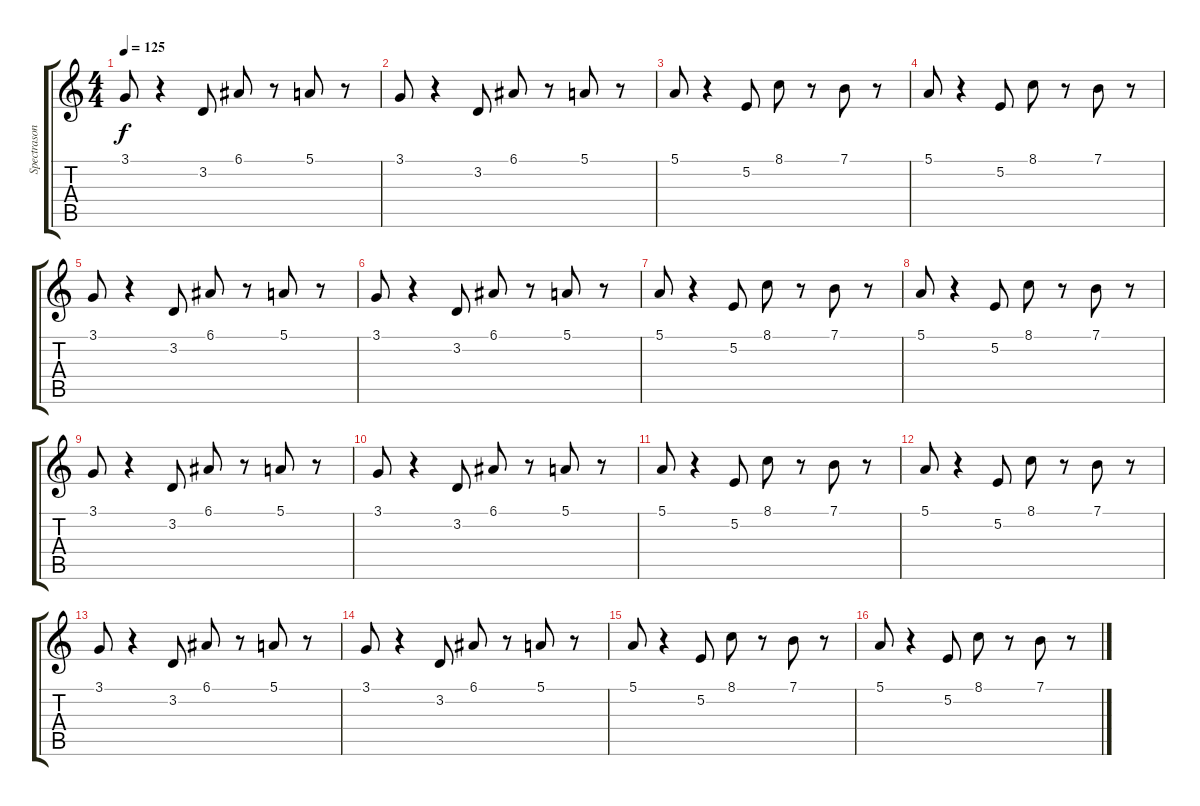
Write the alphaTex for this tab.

\track ("Spectrasonics Omnisphere" "Spectrason") {instrument lead8bassandlead}
\staff {score tabs}
\tuning (E4 B3 G3 D3 A2 E2) {hide}
\ts (4 4)
\tempo 125
\clef g2
\ks c
3.1.8{dy f} r.4 3.2.8 6.1.8 r.8 5.1.8 r.8 |
3.1.8 r.4 3.2.8 6.1.8 r.8 5.1.8 r.8 |
5.1.8 r.4 5.2.8 8.1.8 r.8 7.1.8 r.8 |
5.1.8 r.4 5.2.8 8.1.8 r.8 7.1.8 r.8 |
3.1.8 r.4 3.2.8 6.1.8 r.8 5.1.8 r.8 |
3.1.8 r.4 3.2.8 6.1.8 r.8 5.1.8 r.8 |
5.1.8 r.4 5.2.8 8.1.8 r.8 7.1.8 r.8 |
5.1.8 r.4 5.2.8 8.1.8 r.8 7.1.8 r.8 |
3.1.8 r.4 3.2.8 6.1.8 r.8 5.1.8 r.8 |
3.1.8 r.4 3.2.8 6.1.8 r.8 5.1.8 r.8 |
5.1.8 r.4 5.2.8 8.1.8 r.8 7.1.8 r.8 |
5.1.8 r.4 5.2.8 8.1.8 r.8 7.1.8 r.8 |
3.1.8 r.4 3.2.8 6.1.8 r.8 5.1.8 r.8 |
3.1.8 r.4 3.2.8 6.1.8 r.8 5.1.8 r.8 |
5.1.8 r.4 5.2.8 8.1.8 r.8 7.1.8 r.8 |
5.1.8 r.4 5.2.8 8.1.8 r.8 7.1.8 r.8
